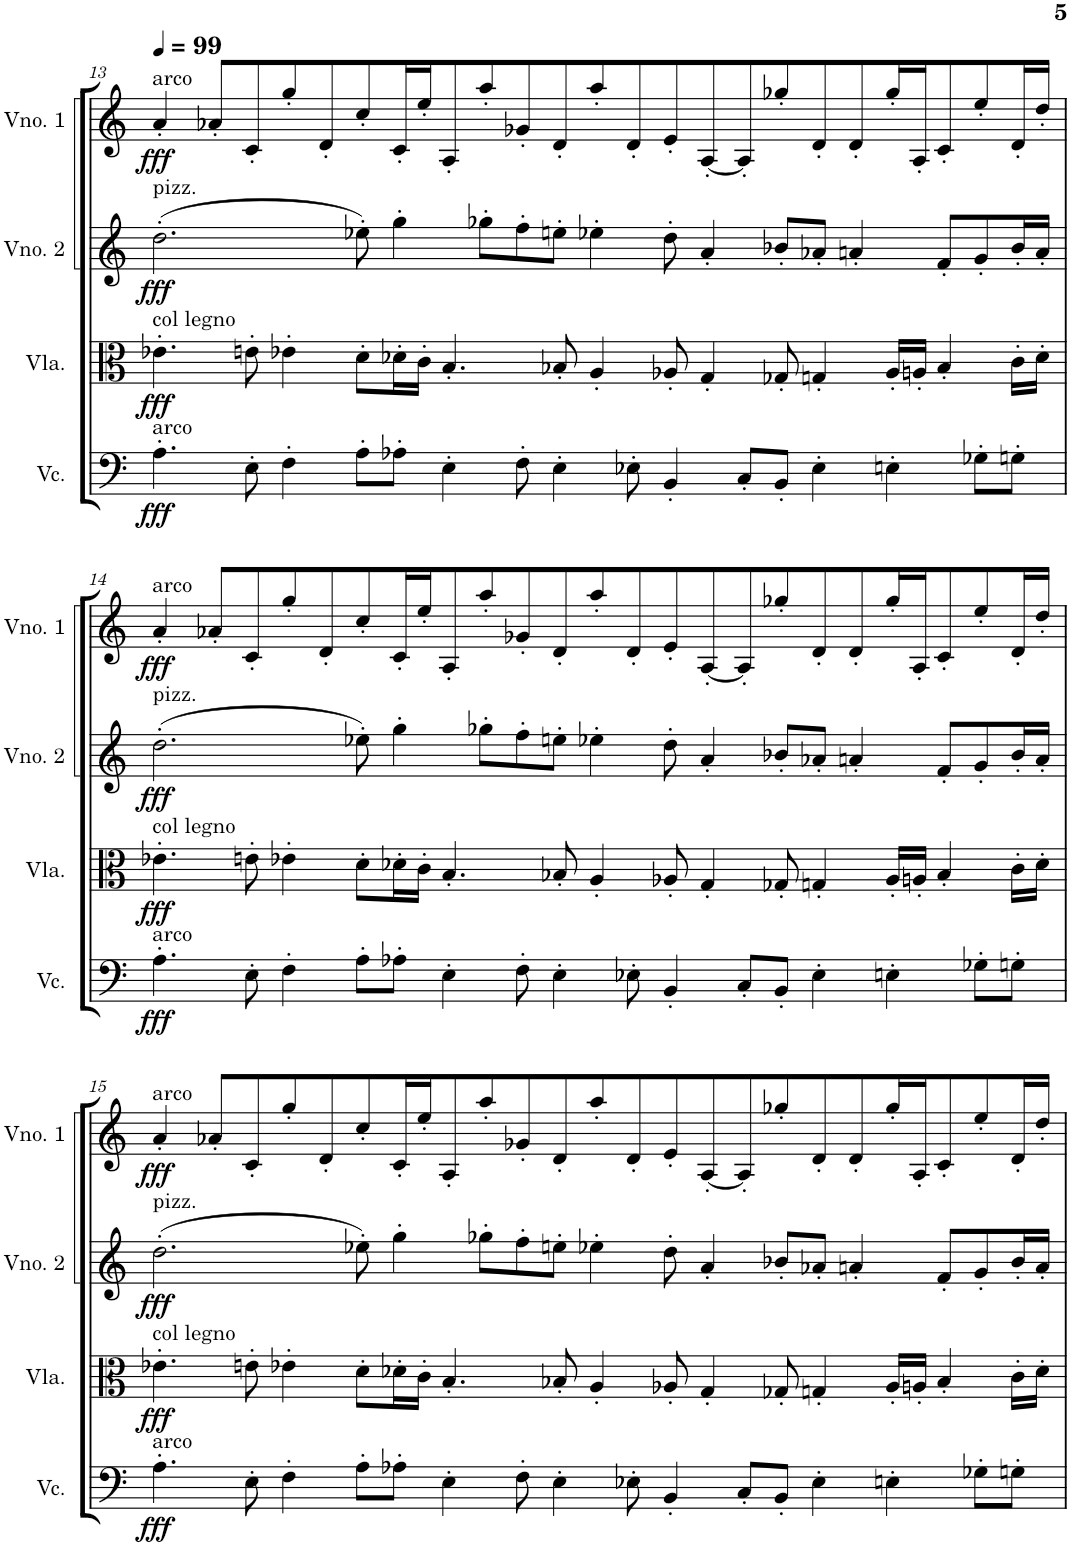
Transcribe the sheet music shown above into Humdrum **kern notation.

**kern	**dynam	**kern	**dynam	**kern	**dynam	**kern	**dynam
*part4	*part4	*part3	*part3	*part2	*part2	*part1	*part1
*staff4	*staff4	*staff3	*staff3	*staff2	*staff2	*staff1	*staff1
*I"Violoncelo	*	*I"Viola	*	*I"Violino 2	*	*I"Violino 1	*
*I'Vc.	*	*I'Vla.	*	*I'Vno. 2	*	*I'Vno. 1	*
!!LO:PB:g=z
*clefF4	*	*clefC3	*	*clefG2	*	*clefG2	*
*k[]	*	*k[]	*	*k[]	*	*k[]	*
*M12/4	*	*M12/4	*	*M12/4	*	*M12/4	*
*MM99	*	*MM99	*	*MM99	*	*MM99	*
=13	=13	=13	=13	=13	=13	=13	=13
!	!	!	!	!	!	!LO:TX:a:t=arco	!
!	!	!	!	!LO:TX:a:t=pizz.	!	!	!
!	!	!LO:TX:a:t=col legno	!	!	!	!	!
!LO:TX:a:t=arco	!	!	!	!	!	!	!
!	!LO:DY:b	!	!LO:DY:b	!	!LO:DY:b	!	!LO:DY:b
4.A'\	fff	4.e-X'\	fff	(2.dd'\	fff	4a'/	fff
.	.	.	.	.	.	8a-X'/L	.
8E'\	.	8en'\	.	.	.	8c'/	.
4F'\	.	4e-X'\	.	.	.	8gg'/	.
.	.	.	.	.	.	8d'/	.
8A'\L	.	8d'\L	.	8ee-X'\)	.	8cc'/	.
8A-X'\J	.	16d-X'\L	.	4gg'\	.	16c'/L	.
.	.	16c'\JJ	.	.	.	16ee'/J	.
4E'\	.	4.B'/	.	.	.	8A'/	.
.	.	.	.	8gg-X'\L	.	8aa'/	.
8F'\	.	.	.	8ff'\	.	8g-X'/	.
4E'\	.	8B-X'/	.	8een'\J	.	8d'/	.
.	.	4A'/	.	4ee-X'\	.	8aa'/	.
8E-X'\	.	.	.	.	.	8d'/	.
4BB'/	.	8A-X'/	.	8dd'\	.	8e'/	.
.	.	4G'/	.	4a'/	.	[8A'/	.
8C'/L	.	.	.	.	.	8A'/]	.
8BB'/J	.	8G-X'/	.	8b-X'/L	.	8gg-X'/	.
4E-'\	.	4Gn'/	.	8a-X'/J	.	8d'/	.
.	.	.	.	4an'/	.	8d'/	.
4En'\	.	16A-'/LL	.	.	.	16gg-'/L	.
.	.	16An'/JJ	.	.	.	16A'/J	.
.	.	4B-'/	.	8f'/L	.	8c'/	.
8G-X'\L	.	.	.	8g'/	.	8ee'/	.
8Gn'\J	.	16c'\LL	.	16b-'/L	.	16d'/L	.
.	.	16d-'\JJ	.	16a'/JJ	.	16dd'/JJ	.
!!LO:LB:g=z
=14	=14	=14	=14	=14	=14	=14	=14
!	!	!	!	!	!	!LO:TX:a:t=arco	!
!	!	!	!	!LO:TX:a:t=pizz.	!	!	!
!	!	!LO:TX:a:t=col legno	!	!	!	!	!
!LO:TX:a:t=arco	!	!	!	!	!	!	!
!	!LO:DY:b	!	!LO:DY:b	!	!LO:DY:b	!	!LO:DY:b
4.A'\	fff	4.e-X'\	fff	(2.dd'\	fff	4a'/	fff
.	.	.	.	.	.	8a-X'/L	.
8E'\	.	8en'\	.	.	.	8c'/	.
4F'\	.	4e-X'\	.	.	.	8gg'/	.
.	.	.	.	.	.	8d'/	.
8A'\L	.	8d'\L	.	8ee-X'\)	.	8cc'/	.
8A-X'\J	.	16d-X'\L	.	4gg'\	.	16c'/L	.
.	.	16c'\JJ	.	.	.	16ee'/J	.
4E'\	.	4.B'/	.	.	.	8A'/	.
.	.	.	.	8gg-X'\L	.	8aa'/	.
8F'\	.	.	.	8ff'\	.	8g-X'/	.
4E'\	.	8B-X'/	.	8een'\J	.	8d'/	.
.	.	4A'/	.	4ee-X'\	.	8aa'/	.
8E-X'\	.	.	.	.	.	8d'/	.
4BB'/	.	8A-X'/	.	8dd'\	.	8e'/	.
.	.	4G'/	.	4a'/	.	[8A'/	.
8C'/L	.	.	.	.	.	8A'/]	.
8BB'/J	.	8G-X'/	.	8b-X'/L	.	8gg-X'/	.
4E-'\	.	4Gn'/	.	8a-X'/J	.	8d'/	.
.	.	.	.	4an'/	.	8d'/	.
4En'\	.	16A-'/LL	.	.	.	16gg-'/L	.
.	.	16An'/JJ	.	.	.	16A'/J	.
.	.	4B-'/	.	8f'/L	.	8c'/	.
8G-X'\L	.	.	.	8g'/	.	8ee'/	.
8Gn'\J	.	16c'\LL	.	16b-'/L	.	16d'/L	.
.	.	16d-'\JJ	.	16a'/JJ	.	16dd'/JJ	.
!!LO:LB:g=z
=15	=15	=15	=15	=15	=15	=15	=15
!	!	!	!	!	!	!LO:TX:a:t=arco	!
!	!	!	!	!LO:TX:a:t=pizz.	!	!	!
!	!	!LO:TX:a:t=col legno	!	!	!	!	!
!LO:TX:a:t=arco	!	!	!	!	!	!	!
!	!LO:DY:b	!	!LO:DY:b	!	!LO:DY:b	!	!LO:DY:b
4.A'\	fff	4.e-X'\	fff	(2.dd'\	fff	4a'/	fff
.	.	.	.	.	.	8a-X'/L	.
8E'\	.	8en'\	.	.	.	8c'/	.
4F'\	.	4e-X'\	.	.	.	8gg'/	.
.	.	.	.	.	.	8d'/	.
8A'\L	.	8d'\L	.	8ee-X'\)	.	8cc'/	.
8A-X'\J	.	16d-X'\L	.	4gg'\	.	16c'/L	.
.	.	16c'\JJ	.	.	.	16ee'/J	.
4E'\	.	4.B'/	.	.	.	8A'/	.
.	.	.	.	8gg-X'\L	.	8aa'/	.
8F'\	.	.	.	8ff'\	.	8g-X'/	.
4E'\	.	8B-X'/	.	8een'\J	.	8d'/	.
.	.	4A'/	.	4ee-X'\	.	8aa'/	.
8E-X'\	.	.	.	.	.	8d'/	.
4BB'/	.	8A-X'/	.	8dd'\	.	8e'/	.
.	.	4G'/	.	4a'/	.	[8A'/	.
8C'/L	.	.	.	.	.	8A'/]	.
8BB'/J	.	8G-X'/	.	8b-X'/L	.	8gg-X'/	.
4E-'\	.	4Gn'/	.	8a-X'/J	.	8d'/	.
.	.	.	.	4an'/	.	8d'/	.
4En'\	.	16A-'/LL	.	.	.	16gg-'/L	.
.	.	16An'/JJ	.	.	.	16A'/J	.
.	.	4B-'/	.	8f'/L	.	8c'/	.
8G-X'\L	.	.	.	8g'/	.	8ee'/	.
8Gn'\J	.	16c'\LL	.	16b-'/L	.	16d'/L	.
.	.	16d-'\JJ	.	16a'/JJ	.	16dd'/JJ	.
=	=	=	=	=	=	=	=
*-	*-	*-	*-	*-	*-	*-	*-
